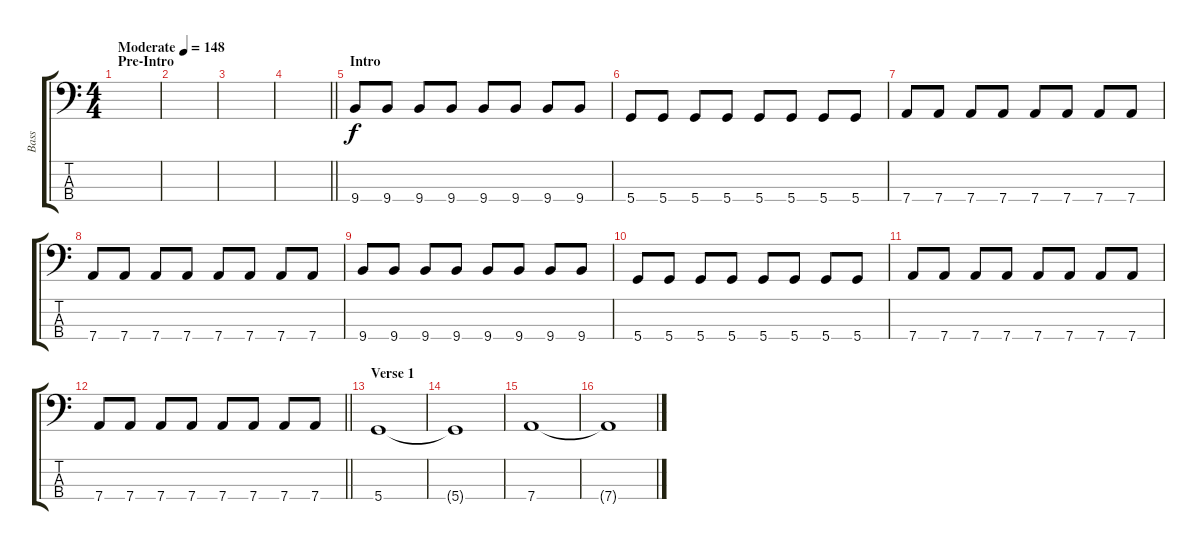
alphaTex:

\track ("Bass" "Bass") {instrument electricbassfinger}
\staff {score tabs}
\tuning (G2 D2 A1 D1) {hide}
\ts (4 4)
\section ("" "Pre-Intro")
\tempo (148 "Moderate")
\clef f4
\ks c
|
|
|
\barLineRight lightlight
|
\section ("" "Intro")
9.4.8 9.4.8 9.4.8 9.4.8 9.4.8 9.4.8 9.4.8 9.4.8 |
5.4.8 5.4.8 5.4.8 5.4.8 5.4.8 5.4.8 5.4.8 5.4.8 |
7.4.8 7.4.8 7.4.8 7.4.8 7.4.8 7.4.8 7.4.8 7.4.8 |
7.4.8 7.4.8 7.4.8 7.4.8 7.4.8 7.4.8 7.4.8 7.4.8 |
9.4.8 9.4.8 9.4.8 9.4.8 9.4.8 9.4.8 9.4.8 9.4.8 |
5.4.8 5.4.8 5.4.8 5.4.8 5.4.8 5.4.8 5.4.8 5.4.8 |
7.4.8 7.4.8 7.4.8 7.4.8 7.4.8 7.4.8 7.4.8 7.4.8 |
\barLineRight lightlight
7.4.8 7.4.8 7.4.8 7.4.8 7.4.8 7.4.8 7.4.8 7.4.8 |
\section ("" "Verse 1")
5.4.1 |
5.4{t}.1 |
7.4.1 |
7.4{t}.1
